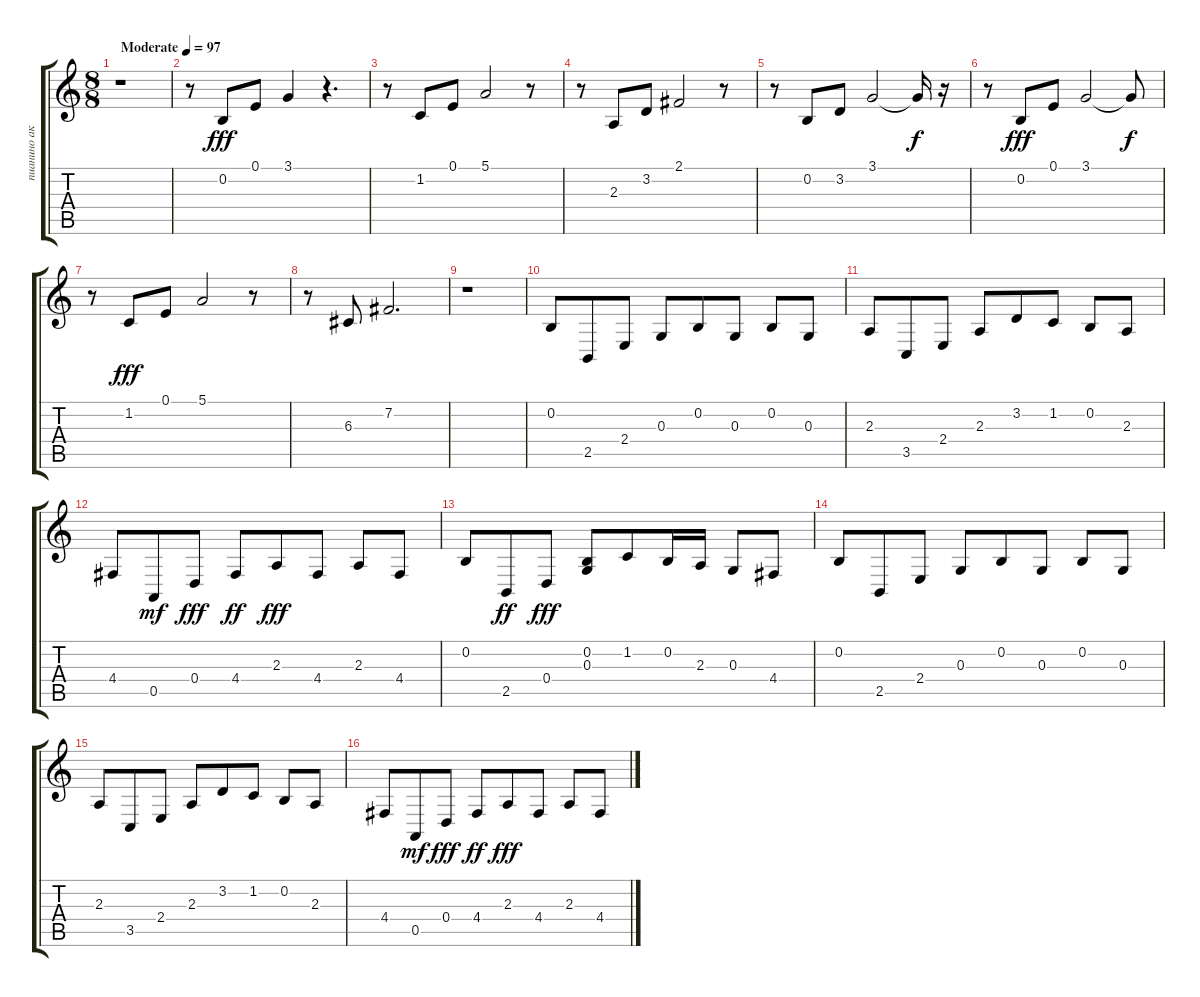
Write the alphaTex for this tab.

\track ("пианино аккорды" "пианино ак") {instrument acousticgrandpiano}
\staff {score tabs}
\tuning (E4 B3 G3 D3 A2 E2) {hide}
\ts (8 8)
\tempo (97 "Moderate")
\clef g2
\ks c
r.1{dy fff instrument acousticgrandpiano} |
r.8 0.2.8 0.1.8 3.1.4 r.4{d} |
r.8 1.2.8 0.1.8 5.1.2 r.8 |
r.8 2.3.8 3.2.8 2.1.2 r.8 |
r.8 0.2.8 3.2.8 3.1.2 3.1{t}.16{dy f} r.16 |
r.8 0.2.8{dy fff} 0.1.8 3.1.2 3.1{t}.8{dy f} |
r.8 1.2.8{dy fff} 0.1.8 5.1.2 r.8 |
r.8 6.3.8 7.2.2{d} |
r.1 |
0.2.8 2.5.8 2.4.8 0.3.8 0.2.8 0.3.8 0.2.8 0.3.8 |
2.3.8 3.5.8 2.4.8 2.3.8 3.2.8 1.2.8 0.2.8 2.3.8 |
4.4.8 0.5.8{dy mf} 0.4.8{dy fff} 4.4.8{dy ff} 2.3.8{dy fff} 4.4.8 2.3.8 4.4.8 |
0.2.8 2.5.8{dy ff} 0.4.8{dy fff} (0.2 0.3).8 1.2.8 0.2.16 2.3.16 0.3.8 4.4.8 |
0.2.8 2.5.8 2.4.8 0.3.8 0.2.8 0.3.8 0.2.8 0.3.8 |
2.3.8 3.5.8 2.4.8 2.3.8 3.2.8 1.2.8 0.2.8 2.3.8 |
4.4.8 0.5.8{dy mf} 0.4.8{dy fff} 4.4.8{dy ff} 2.3.8{dy fff} 4.4.8 2.3.8 4.4.8
